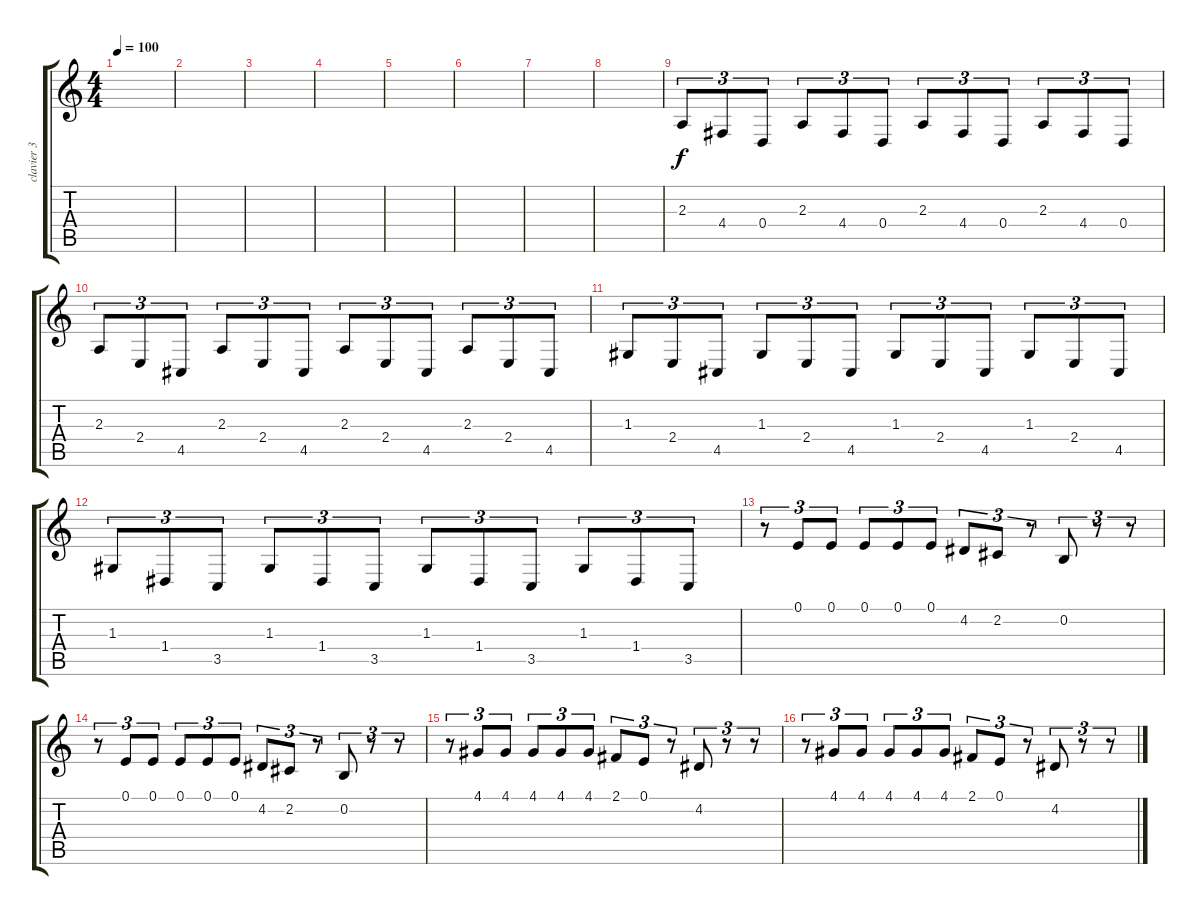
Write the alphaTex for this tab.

\track ("clavier 3" "clavier 3") {instrument synthbrass2}
\staff {score tabs}
\tuning (E4 B3 G3 D3 A2 E2) {hide}
\ts (4 4)
\tempo 100
\clef g2
\ks c
|
|
|
|
|
|
|
|
2.3.8{tu (3 2)} 4.4.8{tu (3 2)} 0.4.8{tu (3 2)} 2.3.8{tu (3 2)} 4.4.8{tu (3 2)} 0.4.8{tu (3 2)} 2.3.8{tu (3 2)} 4.4.8{tu (3 2)} 0.4.8{tu (3 2)} 2.3.8{tu (3 2)} 4.4.8{tu (3 2)} 0.4.8{tu (3 2)} |
2.3.8{tu (3 2)} 2.4.8{tu (3 2)} 4.5.8{tu (3 2)} 2.3.8{tu (3 2)} 2.4.8{tu (3 2)} 4.5.8{tu (3 2)} 2.3.8{tu (3 2)} 2.4.8{tu (3 2)} 4.5.8{tu (3 2)} 2.3.8{tu (3 2)} 2.4.8{tu (3 2)} 4.5.8{tu (3 2)} |
1.3.8{tu (3 2)} 2.4.8{tu (3 2)} 4.5.8{tu (3 2)} 1.3.8{tu (3 2)} 2.4.8{tu (3 2)} 4.5.8{tu (3 2)} 1.3.8{tu (3 2)} 2.4.8{tu (3 2)} 4.5.8{tu (3 2)} 1.3.8{tu (3 2)} 2.4.8{tu (3 2)} 4.5.8{tu (3 2)} |
1.3.8{tu (3 2)} 1.4.8{tu (3 2)} 3.5.8{tu (3 2)} 1.3.8{tu (3 2)} 1.4.8{tu (3 2)} 3.5.8{tu (3 2)} 1.3.8{tu (3 2)} 1.4.8{tu (3 2)} 3.5.8{tu (3 2)} 1.3.8{tu (3 2)} 1.4.8{tu (3 2)} 3.5.8{tu (3 2)} |
r.8{tu (3 2)} 0.1.8{tu (3 2)} 0.1.8{tu (3 2)} 0.1.8{tu (3 2)} 0.1.8{tu (3 2)} 0.1.8{tu (3 2)} 4.2.8{tu (3 2)} 2.2.8{tu (3 2)} r.8{tu (3 2)} 0.2.8{tu (3 2)} r.8{tu (3 2)} r.8{tu (3 2)} |
r.8{tu (3 2)} 0.1.8{tu (3 2)} 0.1.8{tu (3 2)} 0.1.8{tu (3 2)} 0.1.8{tu (3 2)} 0.1.8{tu (3 2)} 4.2.8{tu (3 2)} 2.2.8{tu (3 2)} r.8{tu (3 2)} 0.2.8{tu (3 2)} r.8{tu (3 2)} r.8{tu (3 2)} |
r.8{tu (3 2)} 4.1.8{tu (3 2)} 4.1.8{tu (3 2)} 4.1.8{tu (3 2)} 4.1.8{tu (3 2)} 4.1.8{tu (3 2)} 2.1.8{tu (3 2)} 0.1.8{tu (3 2)} r.8{tu (3 2)} 4.2.8{tu (3 2)} r.8{tu (3 2)} r.8{tu (3 2)} |
r.8{tu (3 2)} 4.1.8{tu (3 2)} 4.1.8{tu (3 2)} 4.1.8{tu (3 2)} 4.1.8{tu (3 2)} 4.1.8{tu (3 2)} 2.1.8{tu (3 2)} 0.1.8{tu (3 2)} r.8{tu (3 2)} 4.2.8{tu (3 2)} r.8{tu (3 2)} r.8{tu (3 2)}
